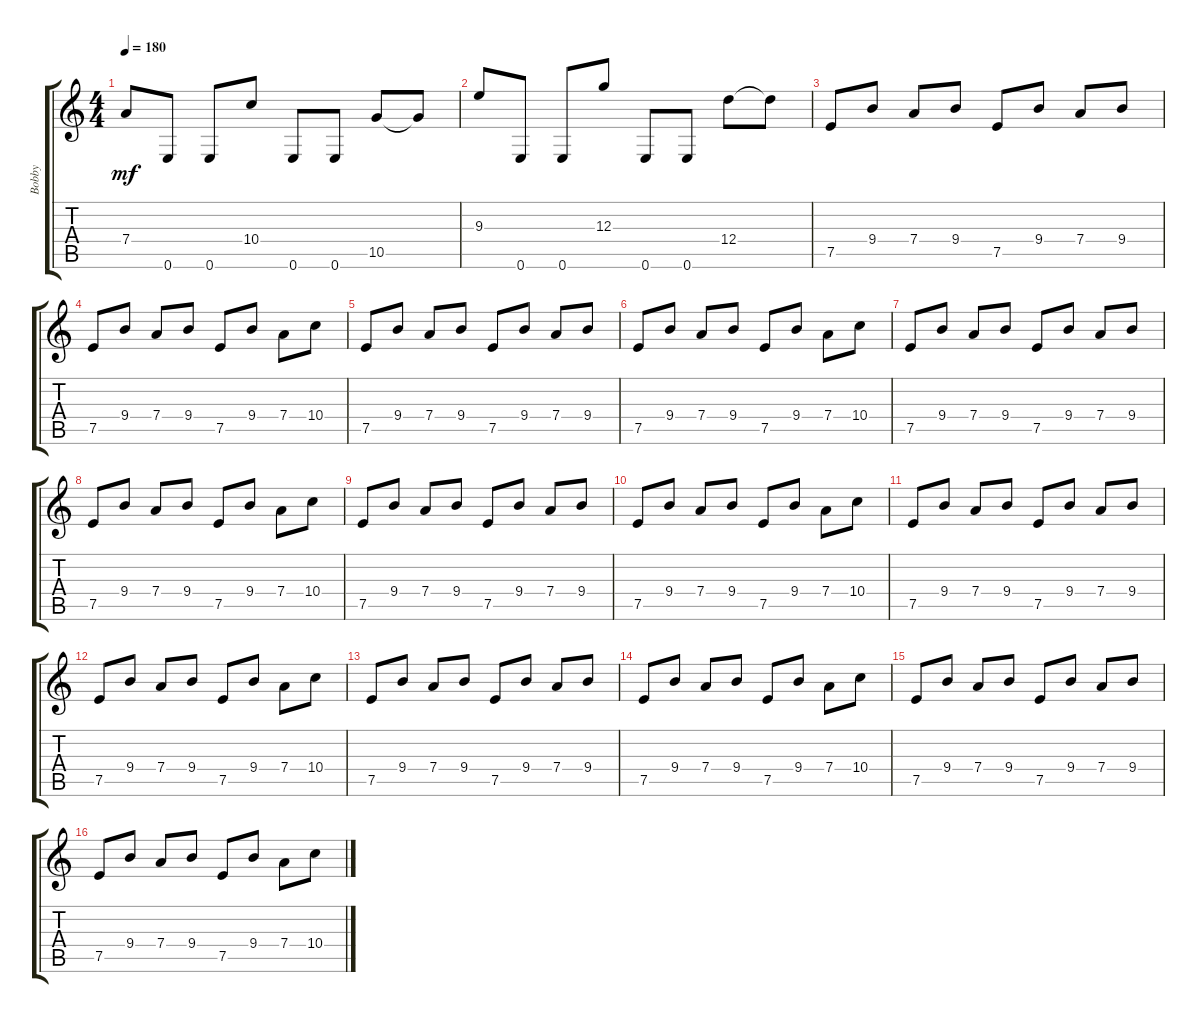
\track ("Bobby" "Bobby") {instrument distortionguitar}
\staff {score tabs}
\tuning (E4 B3 G3 D3 A2 E2) {hide}
\ts (4 4)
\tempo 180
\clef g2
\ks c
7.4.8{dy mf} 0.6.8 0.6.8 10.4.8 0.6.8 0.6.8 10.5.8 10.5{t}.8 |
9.3.8 0.6.8 0.6.8 12.3.8 0.6.8 0.6.8 12.4.8 12.4{t}.8 |
7.5.8 9.4.8 7.4.8 9.4.8 7.5.8 9.4.8 7.4.8 9.4.8 |
7.5.8 9.4.8 7.4.8 9.4.8 7.5.8 9.4.8 7.4.8 10.4.8 |
7.5.8 9.4.8 7.4.8 9.4.8 7.5.8 9.4.8 7.4.8 9.4.8 |
7.5.8 9.4.8 7.4.8 9.4.8 7.5.8 9.4.8 7.4.8 10.4.8 |
7.5.8 9.4.8 7.4.8 9.4.8 7.5.8 9.4.8 7.4.8 9.4.8 |
7.5.8 9.4.8 7.4.8 9.4.8 7.5.8 9.4.8 7.4.8 10.4.8 |
7.5.8 9.4.8 7.4.8 9.4.8 7.5.8 9.4.8 7.4.8 9.4.8 |
7.5.8 9.4.8 7.4.8 9.4.8 7.5.8 9.4.8 7.4.8 10.4.8 |
7.5.8 9.4.8 7.4.8 9.4.8 7.5.8 9.4.8 7.4.8 9.4.8 |
7.5.8 9.4.8 7.4.8 9.4.8 7.5.8 9.4.8 7.4.8 10.4.8 |
7.5.8 9.4.8 7.4.8 9.4.8 7.5.8 9.4.8 7.4.8 9.4.8 |
7.5.8 9.4.8 7.4.8 9.4.8 7.5.8 9.4.8 7.4.8 10.4.8 |
7.5.8 9.4.8 7.4.8 9.4.8 7.5.8 9.4.8 7.4.8 9.4.8 |
7.5.8 9.4.8 7.4.8 9.4.8 7.5.8 9.4.8 7.4.8 10.4.8
